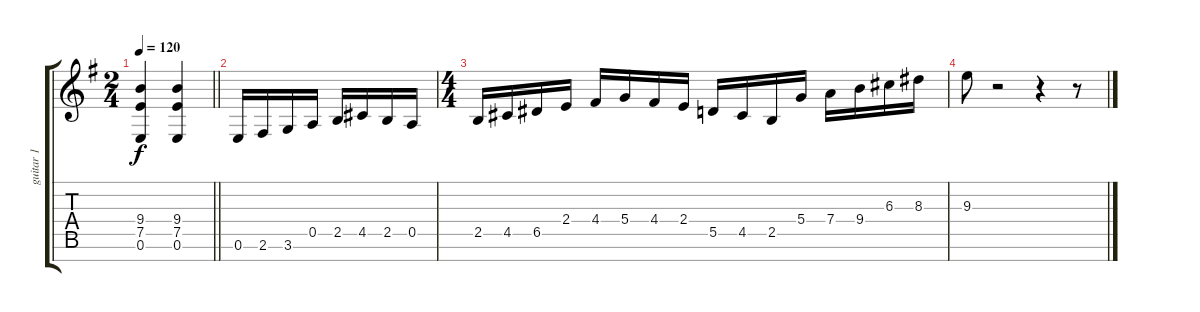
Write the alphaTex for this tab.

\track ("guitar 1" "guitar 1") {instrument distortionguitar}
\staff {score tabs}
\tuning (E4 B3 G3 D3 A2 E2 B1) {hide}
\ts (2 4)
\tempo 120
\clef g2
\barLineRight lightlight
\ks g
(9.4 7.5 0.6).4{dy f} (9.4 7.5 0.6).4 |
0.6.16 2.6.16 3.6.16 0.5.16 2.5.16 4.5.16 2.5.16 0.5.16 |
\ts (4 4)
2.5.16 4.5.16 6.5.16 2.4.16 4.4.16 5.4.16 4.4.16 2.4.16 5.5.16 4.5.16 2.5.16 5.4.16 7.4.16 9.4.16 6.3.16 8.3.16 |
9.3.8 r.2 r.4 r.8
